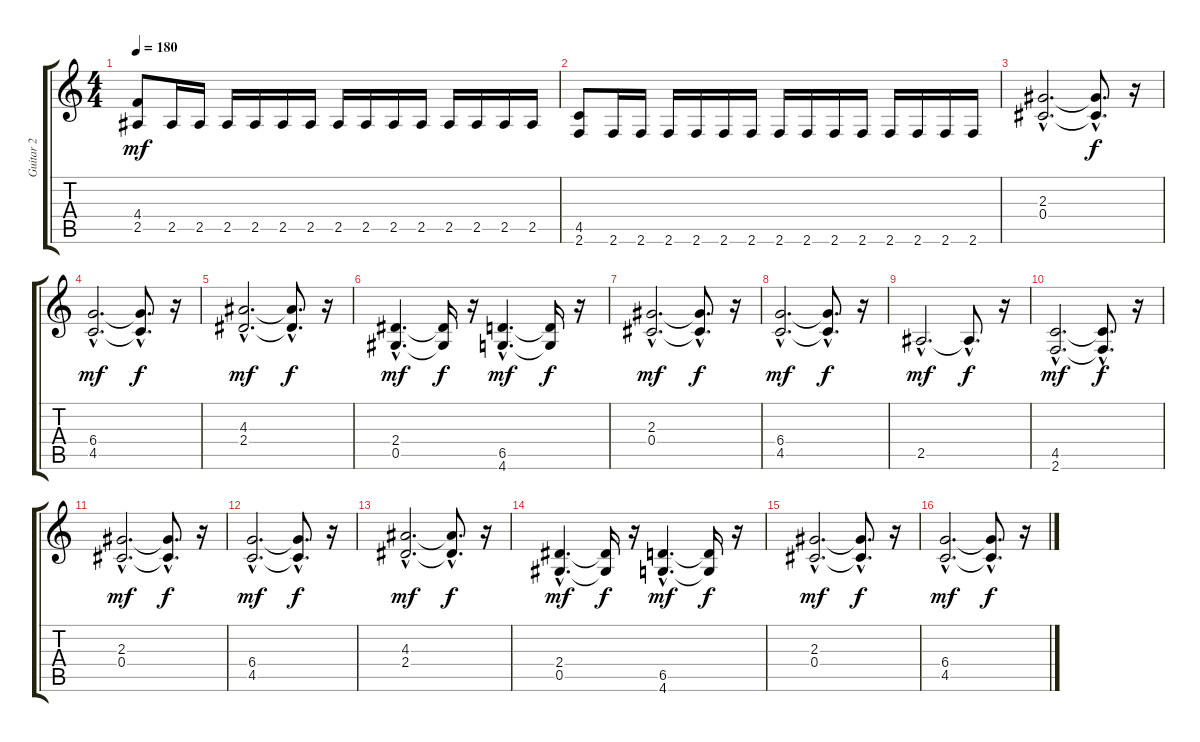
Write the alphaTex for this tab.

\track ("Guitar 2" "Guitar 2") {instrument distortionguitar}
\staff {score tabs}
\tuning (Eb4 Bb3 Gb3 Db3 Ab2 Eb2) {hide}
\ts (4 4)
\tempo 180
\clef g2
\ks c
(4.4 2.5).8{dy mf} 2.5.16 2.5.16 2.5.16 2.5.16 2.5.16 2.5.16 2.5.16 2.5.16 2.5.16 2.5.16 2.5.16 2.5.16 2.5.16 2.5.16 |
(4.5 2.6).8 2.6.16 2.6.16 2.6.16 2.6.16 2.6.16 2.6.16 2.6.16 2.6.16 2.6.16 2.6.16 2.6.16 2.6.16 2.6.16 2.6.16 |
(2.3{hac} 0.4{hac}).2{d} (2.3{hac t} 0.4{hac t}).8{d dy f} r.16 |
(6.4{hac} 4.5{hac}).2{d dy mf} (6.4{hac t} 4.5{hac t}).8{d dy f} r.16 |
(4.3{hac} 2.4{hac}).2{d dy mf} (4.3{hac t} 2.4{hac t}).8{d dy f} r.16 |
(2.4{hac} 0.5{hac}).4{d dy mf} (2.4{t} 0.5{t}).16{dy f} r.16 (6.5{hac} 4.6{hac}).4{d dy mf} (6.5{t} 4.6{t}).16{dy f} r.16 |
(2.3{hac} 0.4{hac}).2{d dy mf} (2.3{hac t} 0.4{hac t}).8{d dy f} r.16 |
(6.4{hac} 4.5{hac}).2{d dy mf} (6.4{hac t} 4.5{hac t}).8{d dy f} r.16 |
2.5{hac}.2{d dy mf} 2.5{hac t}.8{d dy f} r.16 |
(4.5{hac} 2.6{hac}).2{d dy mf} (4.5{hac t} 2.6{hac t}).8{d dy f} r.16 |
(2.3{hac} 0.4{hac}).2{d dy mf} (2.3{hac t} 0.4{hac t}).8{d dy f} r.16 |
(6.4{hac} 4.5{hac}).2{d dy mf} (6.4{hac t} 4.5{hac t}).8{d dy f} r.16 |
(4.3{hac} 2.4{hac}).2{d dy mf} (4.3{hac t} 2.4{hac t}).8{d dy f} r.16 |
(2.4{hac} 0.5{hac}).4{d dy mf} (2.4{t} 0.5{t}).16{dy f} r.16 (6.5{hac} 4.6{hac}).4{d dy mf} (6.5{t} 4.6{t}).16{dy f} r.16 |
(2.3{hac} 0.4{hac}).2{d dy mf} (2.3{hac t} 0.4{hac t}).8{d dy f} r.16 |
(6.4{hac} 4.5{hac}).2{d dy mf} (6.4{hac t} 4.5{hac t}).8{d dy f} r.16
